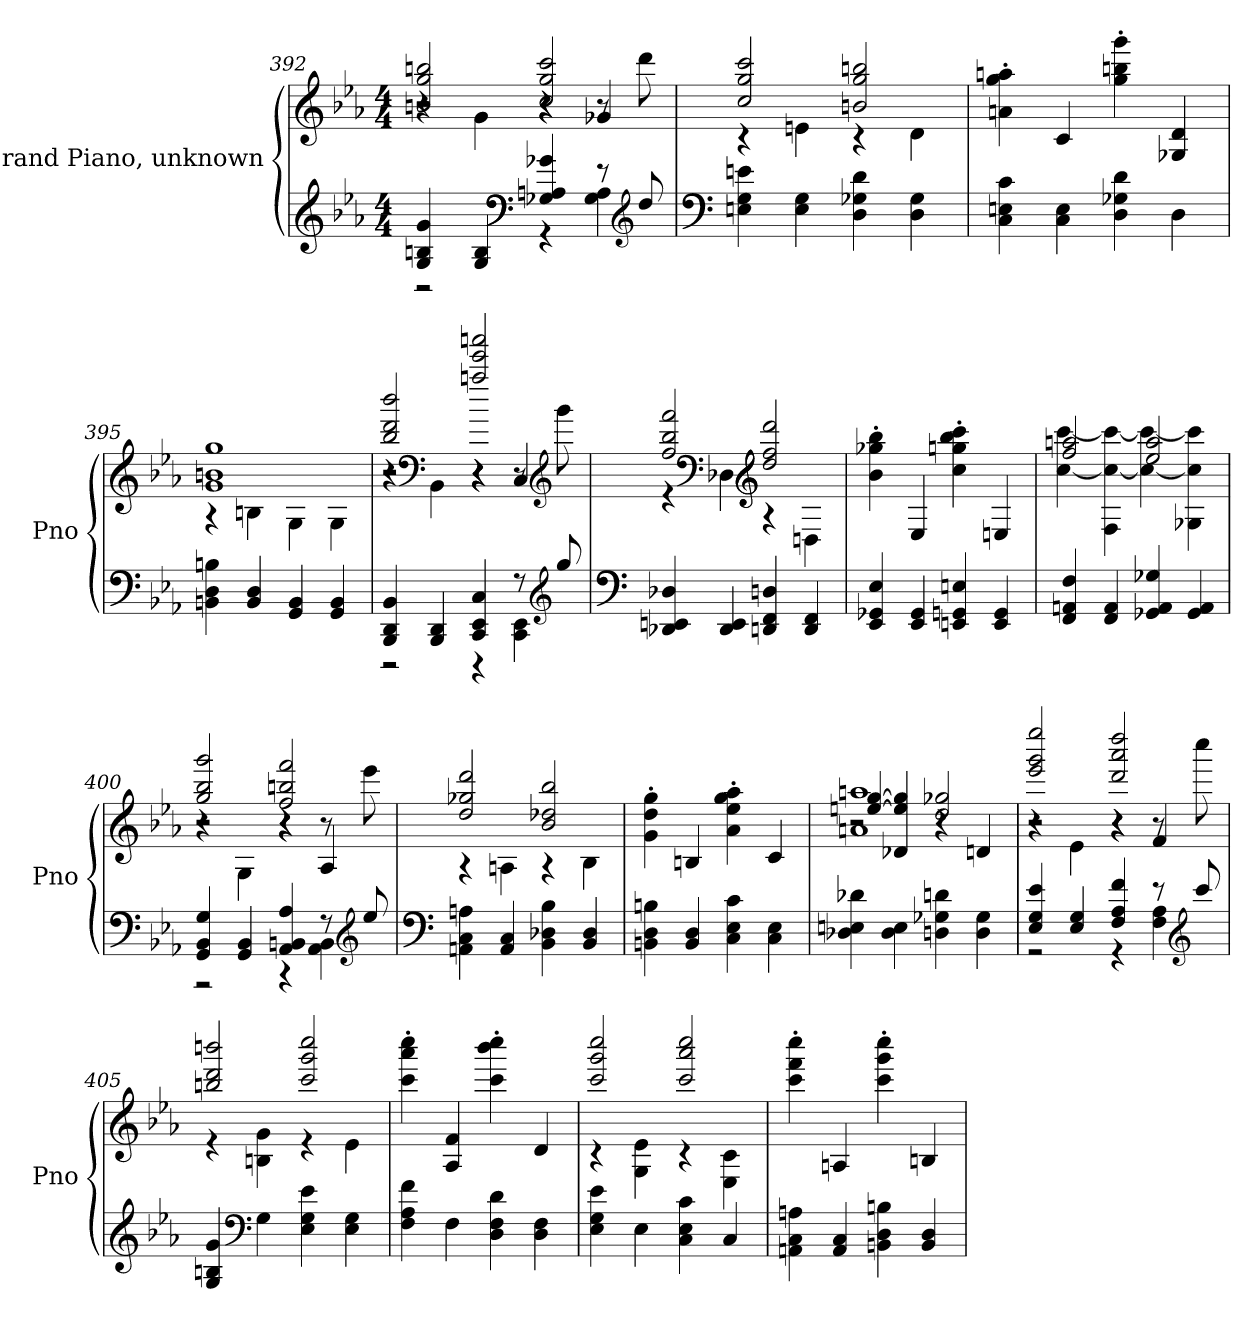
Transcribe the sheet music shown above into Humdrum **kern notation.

**kern	**kern
*part1	*part1
*staff2	*staff1
*I"Grand Piano, unknown	*
*I'Pno	*
*clefG2	*clefG2
*k[b-e-a-]	*k[b-e-a-]
*M4/4	*M4/4
=392	=392
*^	*^
*	*	*	*^
4G/ 4Bn/ 4g/	2r	2bn/ 2gg/ 2bbn/	4r	2r
4G/ 4B/	.	.	4g\	.
*clefF4	*	*	*	*
4G-X/ 4An/ 4g-X/	4r	2cc/ 2gg/ 2ccc/	4r	4r
8r	4G-\ 4A\	.	8r	4g-X/
*clefG2	*	*	*	*
8dd/	.	.	8ddd\	.
*v	*v	*	*	*
*	*v	*v	*v
!!LO:LB:g=z
=393	=393
*clefF4	*
*	*^
4En\ 4G\ 4en\	2cc/ 2gg/ 2ccc/	4r
4E\ 4G\	.	4en\
4D\ 4G-X\ 4d\	2bn/ 2gg/ 2bbn/	4r
4D\ 4G-\	.	4d\
*	*v	*v
=394	=394
4C\ 4En\ 4c\	4an\' 4gg\' 4aan\'
4C\ 4E\	4c/
4D\ 4G-X\ 4d\	4gg\' 4bbn\' 4ggg\'
4D\	4G-X/ 4d/
=395	=395
*	*^
4BBn\ 4D\ 4Bn\	1g 1bn 1gg	4r
4BB/ 4D/	.	4Bn\
4GG/ 4BB/	.	4G\
4GG/ 4BB/	.	4G\
=396	=396	=396
*^	*	*^
4BBB-/ 4DD/ 4BB-/	2r	2bb-/ 2ddd/ 2bbb-/	4r	2r
*	*	*clefF4	*	*
4BBB-/ 4DD/	.	.	4BB-\	.
4CC/ 4EE-/ 4C/	4r	2aan/ 2eee-/ 2aaan/	4r	4r
8r	4CC\ 4EE-\	.	8r	4C/
*clefG2	*	*clefG2	*	*
8gg/	.	.	8ggg\	.
*v	*v	*	*	*
*	*v	*v	*v
=397	=397
*clefF4	*
*	*^
4DD-X/ 4EEn/ 4D-X/	2ff/ 2bb-/ 2fff/	4r
*	*clefF4	*
4DD-/ 4EE/	.	4D-X\
*	*clefG2	*
4DDn/ 4FF/ 4Dn/	2dd/ 2ff/ 2ddd/	4r
4DD/ 4FF/	.	4Dn\
*	*v	*v
!!LO:PB:g=z
=398	=398
4EE-/ 4GG-X/ 4E-/	4b-\' 4gg-X\' 4bb-\'
4EE-/ 4GG-/	4E-/
4EEn/ 4GGn/ 4En/	4cc\' 4ggn\' 4bb-\' 4ccc\'
4EE/ 4GG/	4En/
=399	=399
*	*^
4FF/ 4AAn/ 4F/	2ff/ 2aan/	[4cc\ [4ccc\
4FF/ 4AA/	.	4F\ 4cc\_ 4ccc\_
4GG-X/ 4AA/ 4G-X/	2ee-/ 2aa/	4cc\_ 4ccc\_
4GG-/ 4AA/	.	4G-X\ 4cc\] 4ccc\]
=400	=400	=400
*^	*	*^
4GG/ 4BB-/ 4G/	2r	2gg/ 2bb-/ 2ggg/	4r	2r
4GG/ 4BB-/	.	.	4G\	.
4AA-/ 4BBn/ 4A-/	4r	2ff/ 2bbn/ 2fff/	4r	4r
8r	4AA-\ 4BB\	.	8r	4A-/
*clefG2	*	*	*	*
8ee-/	.	.	8eee-\	.
*v	*v	*	*	*
*	*v	*v	*v
=401	=401
*clefF4	*
*	*^
4AAn\ 4C\ 4An\	2dd/ 2gg-X/ 2ddd/	4r
4AA/ 4C/	.	4An\
4BB-\ 4D-X\ 4B-\	2b-/ 2dd-X/ 2bb-/	4r
4BB-/ 4D-/	.	4B-\
*	*v	*v
=402	=402
4BBn\ 4D\ 4Bn\	4g\' 4dd\' 4gg\'
4BB/ 4D/	4Bn/
4C\ 4E-\ 4c\	4a-\' 4ee-\' 4gg\' 4aa-\'
4C\ 4E-\	4c/
!!LO:LB:g=z
=403	=403
*	*^
*	*	*^
4D-X\ 4En\ 4d-X\	2r	1an 1aan	[4een/ [4gg/
4D-\ 4E\	.	.	4d-X/ 4ee/] 4gg/]
4Dn\ 4G-X\ 4dn\	2dd/ 2gg-X/	.	4r
4D\ 4G-\	.	.	4dn/
=404	=404	=404	=404
*^	*	*	*
4E-/ 4G/ 4e-/	2r	2eee-/ 2ggg/ 2eeee-/	4r	2r
4E-/ 4G/	.	.	4e-\	.
4F/ 4A-/ 4f/	4r	2ddd/ 2aaa-/ 2dddd/	4r	4r
8r	4F\ 4A-\	.	8r	4f/
*clefG2	*	*	*	*
8ccc/	.	.	8cccc\	.
*v	*v	*	*	*
*	*	*v	*v
=405	=405	=405
4G/ 4Bn/ 4g/	2bbn/ 2ddd/ 2bbbn/	4r
*clefF4	*	*
4G\	.	4Bn\ 4g\
4E-\ 4G\ 4e-\	2ccc/ 2ggg/ 2cccc/	4r
4E-\ 4G\	.	4e-\
*	*v	*v
=406	=406
4F\ 4A-\ 4f\	4ccc\' 4aaa-\' 4cccc\'
4F\	4A-/ 4f/
4D\ 4F\ 4d\	4ccc\' 4bbb-\' 4cccc\'
4D\ 4F\	4d/
=407	=407
*	*^
4E-\ 4G\ 4e-\	2ccc/ 2ggg/ 2cccc/	4r
4E-\	.	4G\ 4e-\
4C\ 4E-\ 4c\	2ccc/ 2aaa-/ 2cccc/	4r
4C/	.	4E-\ 4c\
*	*v	*v
=408	=408
4AAn\ 4C\ 4An\	4ccc\' 4fff\' 4cccc\'
4AA/ 4C/	4An/
4BBn\ 4D\ 4Bn\	4ccc\' 4ggg\' 4cccc\'
4BB/ 4D/	4Bn/
=	=
*-	*-
